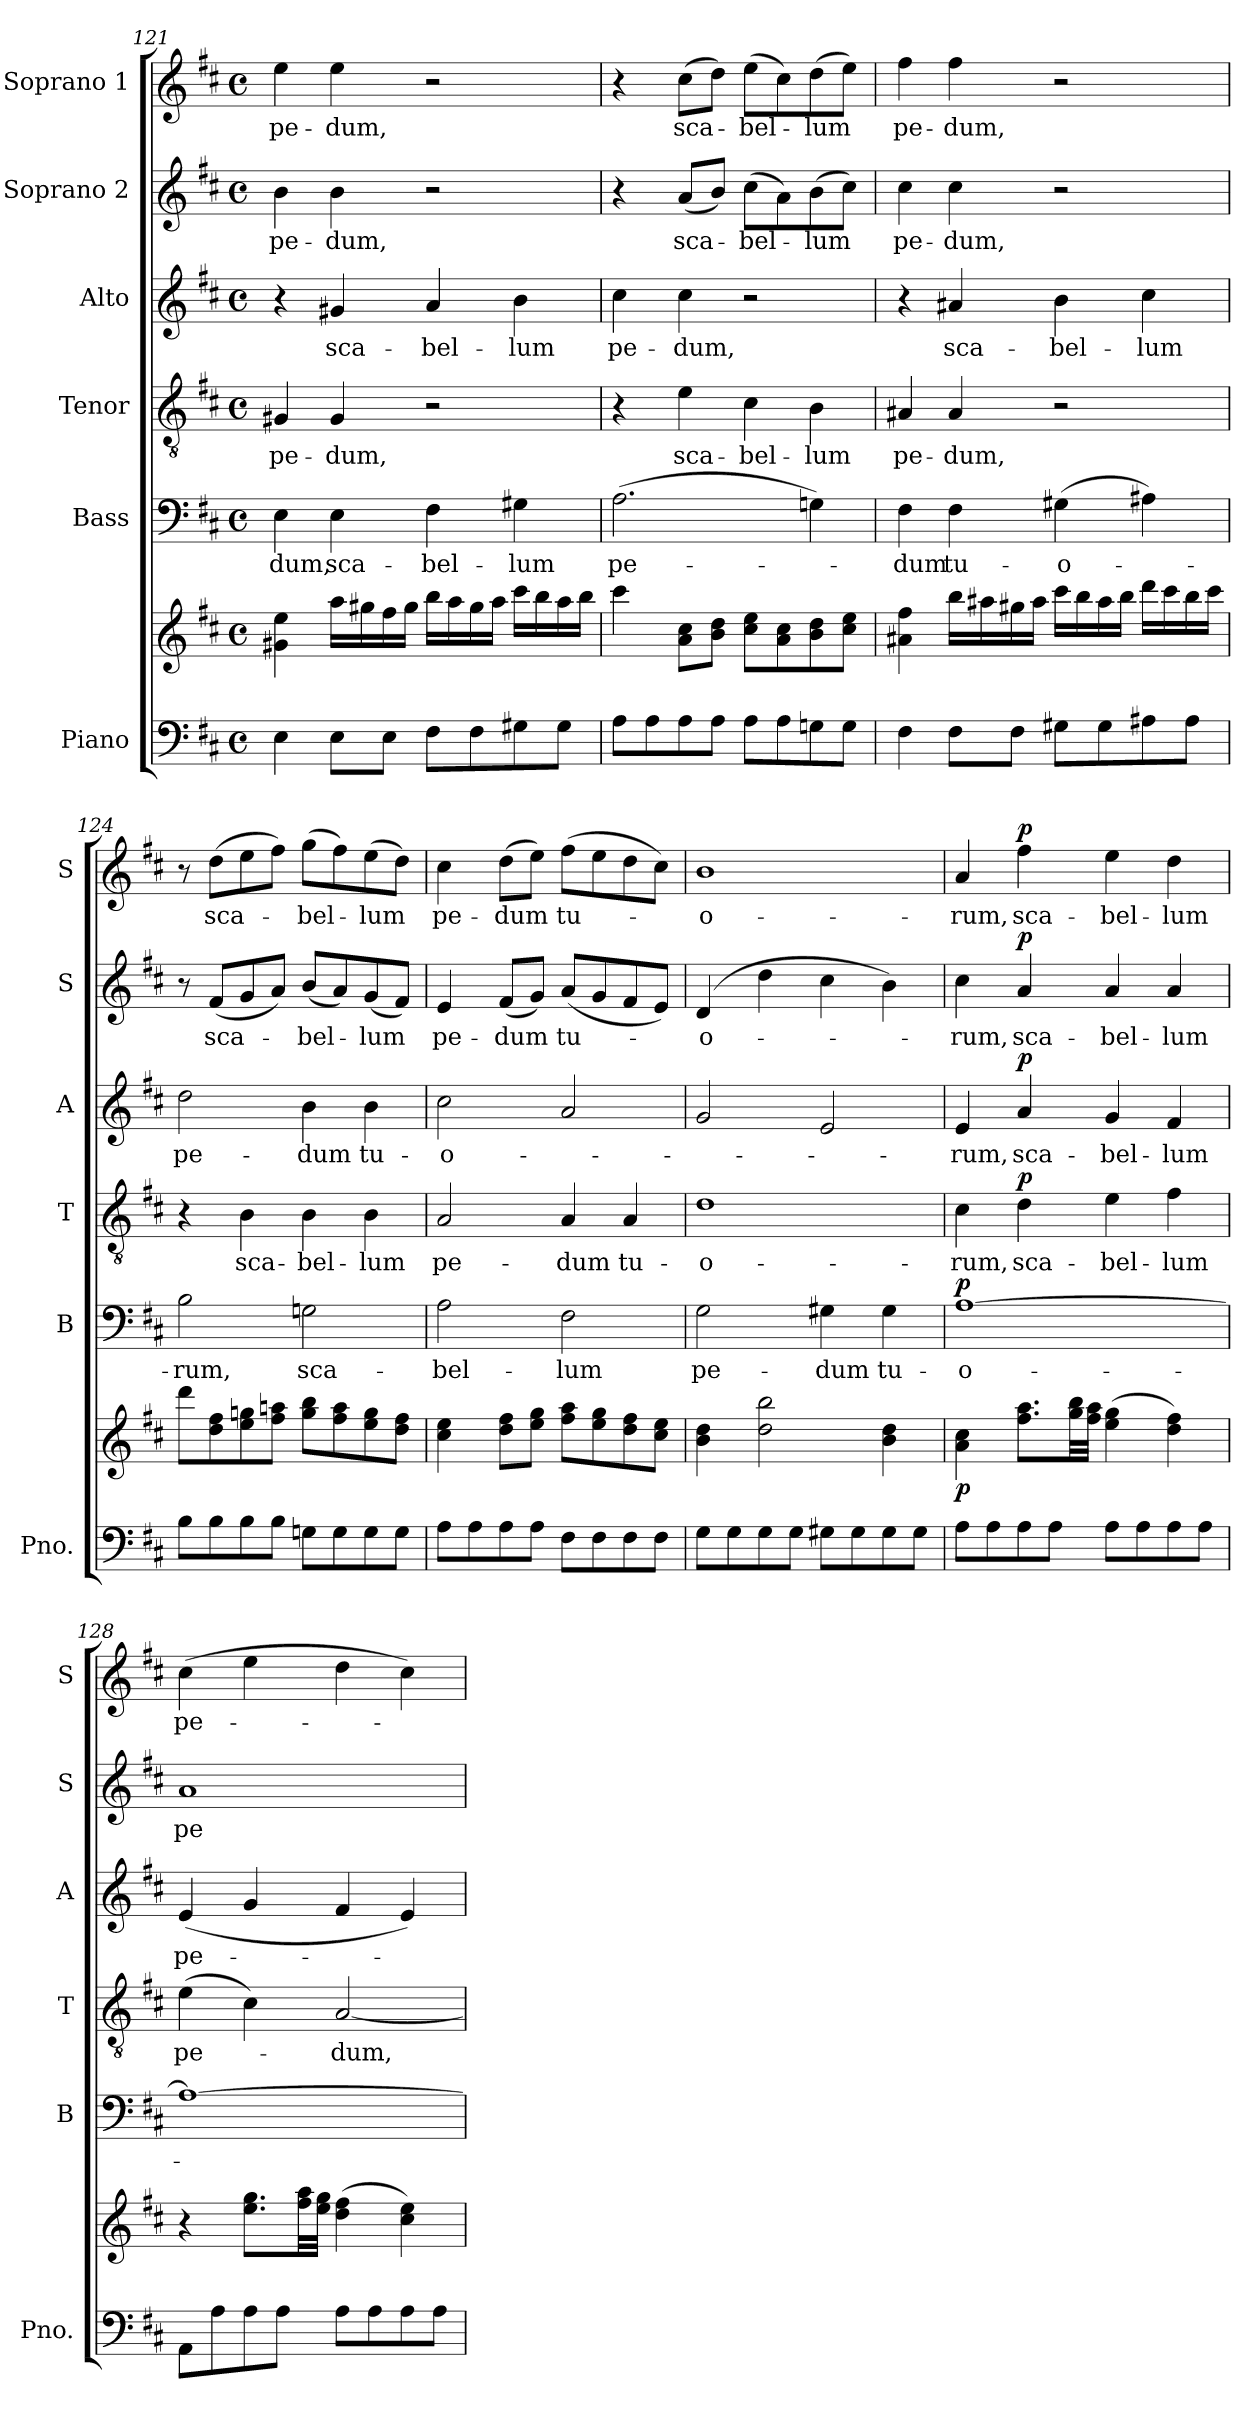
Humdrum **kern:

**kern	**kern	**dynam	**kern	**text	**dynam	**kern	**text	**dynam	**kern	**text	**dynam	**kern	**text	**dynam	**kern	**text	**dynam
*part6	*part6	*part6	*part5	*part5	*part5	*part4	*part4	*part4	*part3	*part3	*part3	*part2	*part2	*part2	*part1	*part1	*part1
*staff7	*staff6	*staff6/7	*staff5	*staff5	*staff5	*staff4	*staff4	*staff4	*staff3	*staff3	*staff3	*staff2	*staff2	*staff2	*staff1	*staff1	*staff1
*I"Piano	*	*	*I"Bass	*	*	*I"Tenor	*	*	*I"Alto	*	*	*I"Soprano 2	*	*	*I"Soprano 1	*	*
*I'Pno.	*	*	*I'B	*	*	*I'T	*	*	*I'A	*	*	*I'S	*	*	*I'S	*	*
!!LO:LB:g=z
*clefF4	*clefG2	*	*clefF4	*	*	*clefGv2	*	*	*clefG2	*	*	*clefG2	*	*	*clefG2	*	*
*k[f#c#]	*k[f#c#]	*	*k[f#c#]	*	*	*k[f#c#]	*	*	*k[f#c#]	*	*	*k[f#c#]	*	*	*k[f#c#]	*	*
*D:	*D:	*	*D:	*	*	*D:	*	*	*D:	*	*	*D:	*	*	*D:	*	*
*M4/4	*M4/4	*	*M4/4	*	*	*M4/4	*	*	*M4/4	*	*	*M4/4	*	*	*M4/4	*	*
*met(c)	*met(c)	*	*met(c)	*	*	*met(c)	*	*	*met(c)	*	*	*met(c)	*	*	*met(c)	*	*
=121	=121	=121	=121	=121	=121	=121	=121	=121	=121	=121	=121	=121	=121	=121	=121	=121	=121
!	!	!	!	!LO:LY:b	!	!	!LO:LY:b	!	!	!	!	!	!LO:LY:b	!	!	!LO:LY:b	!
4E\	4g#X\ 4ee\	.	4E\	-dum,	.	4G#X/	pe-	.	4r	.	.	4b\	pe-	.	4ee\	pe-	.
!	!	!	!	!LO:LY:b	!	!	!LO:LY:b	!	!	!LO:LY:b	!	!	!LO:LY:b	!	!	!LO:LY:b	!
8E\L	16aa\LL	.	4E\	sca-	.	4G#/	-dum,	.	4g#X/	sca-	.	4b\	-dum,	.	4ee\	-dum,	.
.	16gg#X\	.	.	.	.	.	.	.	.	.	.	.	.	.	.	.	.
8E\J	16ff#\	.	.	.	.	.	.	.	.	.	.	.	.	.	.	.	.
.	16gg#\JJ	.	.	.	.	.	.	.	.	.	.	.	.	.	.	.	.
!	!	!	!	!LO:LY:b	!	!	!	!	!	!LO:LY:b	!	!	!	!	!	!	!
8F#\L	16bb\LL	.	4F#\	-bel-	.	2r	.	.	4a/	-bel-	.	2r	.	.	2r	.	.
.	16aa\	.	.	.	.	.	.	.	.	.	.	.	.	.	.	.	.
8F#\	16gg#\	.	.	.	.	.	.	.	.	.	.	.	.	.	.	.	.
.	16aa\JJ	.	.	.	.	.	.	.	.	.	.	.	.	.	.	.	.
!	!	!	!	!LO:LY:b	!	!	!	!	!	!LO:LY:b	!	!	!	!	!	!	!
8G#X\	16ccc#\LL	.	4G#X\	-lum	.	.	.	.	4b\	-lum	.	.	.	.	.	.	.
.	16bb\	.	.	.	.	.	.	.	.	.	.	.	.	.	.	.	.
8G#\J	16aa\	.	.	.	.	.	.	.	.	.	.	.	.	.	.	.	.
.	16bb\JJ	.	.	.	.	.	.	.	.	.	.	.	.	.	.	.	.
=122	=122	=122	=122	=122	=122	=122	=122	=122	=122	=122	=122	=122	=122	=122	=122	=122	=122
!	!	!	!	!LO:LY:b	!	!	!	!	!	!LO:LY:b	!	!	!	!	!	!	!
8A\L	4ccc#\	.	(2.A\	pe-	.	4r	.	.	4cc#\	pe-	.	4r	.	.	4r	.	.
8A\	.	.	.	.	.	.	.	.	.	.	.	.	.	.	.	.	.
!	!	!	!	!	!	!	!LO:LY:b	!	!	!LO:LY:b	!	!	!LO:LY:b	!	!	!LO:LY:b	!
8A\	8a\ 8cc#\L	.	.	.	.	4e\	sca-	.	4cc#\	-dum,	.	(<8a/L	sca-	.	(8cc#i\L	sca-	.
8A\J	8b\ 8dd\J	.	.	.	.	.	.	.	.	.	.	8b/J)	.	.	8dd\J)	.	.
!	!	!	!	!	!	!	!LO:LY:b	!	!	!	!	!	!LO:LY:b	!	!	!LO:LY:b	!
8A\L	8cc#\ 8ee\L	.	.	.	.	4c#\	-bel-	.	2r	.	.	(8cc#\L	-bel-	.	(8ee\L	-bel-	.
8A\	8a\ 8cc#\	.	.	.	.	.	.	.	.	.	.	8a\)	.	.	8cc#\)	.	.
!	!	!	!	!	!	!	!LO:LY:b	!	!	!	!	!	!LO:LY:b	!	!	!LO:LY:b	!
8Gn\	8b\ 8dd\	.	4Gni\)	.	.	4B\	-lum	.	.	.	.	(8b\	-lum	.	(8dd\	-lum	.
8G\J	8cc#\ 8ee\J	.	.	.	.	.	.	.	.	.	.	8cc#\J)	.	.	8ee\J)	.	.
=123	=123	=123	=123	=123	=123	=123	=123	=123	=123	=123	=123	=123	=123	=123	=123	=123	=123
!	!	!	!	!LO:LY:b	!	!	!LO:LY:b	!	!	!	!	!	!LO:LY:b	!	!	!LO:LY:b	!
4F#\	4a#X\ 4ff#\	.	4F#\	-dum	.	4A#X/	pe-	.	4r	.	.	4cc#\	pe-	.	4ff#\	pe-	.
!	!	!	!	!LO:LY:b	!	!	!LO:LY:b	!	!	!LO:LY:b	!	!	!LO:LY:b	!	!	!LO:LY:b	!
8F#\L	16bb\LL	.	4F#\	tu-	.	4A#/	-dum,	.	4a#X/	sca-	.	4cc#\	-dum,	.	4ff#\	-dum,	.
.	16aa#X\	.	.	.	.	.	.	.	.	.	.	.	.	.	.	.	.
8F#\J	16gg#X\	.	.	.	.	.	.	.	.	.	.	.	.	.	.	.	.
.	16aa#\JJ	.	.	.	.	.	.	.	.	.	.	.	.	.	.	.	.
!	!	!	!	!LO:LY:b	!	!	!	!	!	!LO:LY:b	!	!	!	!	!	!	!
8G#X\L	16ccc#\LL	.	(4G#X\	-o-	.	2r	.	.	4b\	-bel-	.	2r	.	.	2r	.	.
.	16bb\	.	.	.	.	.	.	.	.	.	.	.	.	.	.	.	.
8G#\	16aa#\	.	.	.	.	.	.	.	.	.	.	.	.	.	.	.	.
.	16bb\JJ	.	.	.	.	.	.	.	.	.	.	.	.	.	.	.	.
!	!	!	!	!	!	!	!	!	!	!LO:LY:b	!	!	!	!	!	!	!
8A#X\	16ddd\LL	.	4A#X\)	.	.	.	.	.	4cc#\	-lum	.	.	.	.	.	.	.
.	16ccc#\	.	.	.	.	.	.	.	.	.	.	.	.	.	.	.	.
8A#\J	16bb\	.	.	.	.	.	.	.	.	.	.	.	.	.	.	.	.
.	16ccc#\JJ	.	.	.	.	.	.	.	.	.	.	.	.	.	.	.	.
!!LO:PB:g=z
=124	=124	=124	=124	=124	=124	=124	=124	=124	=124	=124	=124	=124	=124	=124	=124	=124	=124
!	!	!	!	!LO:LY:b	!	!	!	!	!	!LO:LY:b	!	!	!	!	!	!	!
8B\L	8ddd\L	.	2B\	-rum,	.	4r	.	.	2dd\	pe-	.	8r	.	.	8r	.	.
!	!	!	!	!	!	!	!	!	!	!	!	!	!LO:LY:b	!	!	!LO:LY:b	!
8B\	8dd\ 8ff#\	.	.	.	.	.	.	.	.	.	.	(<8f#/L	sca-	.	(8dd\L	sca-	.
!	!	!	!	!	!	!	!LO:LY:b	!	!	!	!	!	!	!	!	!	!
8B\	8ee\ 8ggn\	.	.	.	.	4B\	sca-	.	.	.	.	8g/	.	.	8ee\	.	.
8B\J	8ff#\ 8aan\J	.	.	.	.	.	.	.	.	.	.	8a/J)	.	.	8ff#\J)	.	.
!	!	!	!	!LO:LY:b	!	!	!LO:LY:b	!	!	!LO:LY:b	!	!	!LO:LY:b	!	!	!LO:LY:b	!
8Gn\L	8gg\ 8bb\L	.	2Gn\	sca-	.	4B\	-bel-	.	4b\	-dum	.	(<8b/L	-bel-	.	(8gg\L	-bel-	.
8G\	8ff#\ 8aa\	.	.	.	.	.	.	.	.	.	.	8a/)	.	.	8ff#\)	.	.
!	!	!	!	!	!	!	!LO:LY:b	!	!	!LO:LY:b	!	!	!LO:LY:b	!	!	!LO:LY:b	!
8G\	8ee\ 8gg\	.	.	.	.	4B\	-lum	.	4b\	tu-	.	(<8g/	-lum	.	(8ee\	-lum	.
8G\J	8dd\ 8ff#\J	.	.	.	.	.	.	.	.	.	.	8f#/J)	.	.	8dd\J)	.	.
=125	=125	=125	=125	=125	=125	=125	=125	=125	=125	=125	=125	=125	=125	=125	=125	=125	=125
!	!	!	!	!LO:LY:b	!	!	!LO:LY:b	!	!	!LO:LY:b	!	!	!LO:LY:b	!	!	!LO:LY:b	!
8A\L	4cc#\ 4ee\	.	2A\	-bel-	.	2A/	pe-	.	2cc#\	-o-	.	4e/	pe-	.	4cc#\	pe-	.
8A\	.	.	.	.	.	.	.	.	.	.	.	.	.	.	.	.	.
!	!	!	!	!	!	!	!	!	!	!	!	!	!LO:LY:b	!	!	!LO:LY:b	!
8A\	8dd\ 8ff#\L	.	.	.	.	.	.	.	.	.	.	(<8f#/L	-dum	.	(8dd\L	-dum	.
8A\J	8ee\ 8gg\J	.	.	.	.	.	.	.	.	.	.	8g/J)	.	.	8ee\J)	.	.
!	!	!	!	!LO:LY:b	!	!	!LO:LY:b	!	!	!	!	!	!LO:LY:b	!	!	!LO:LY:b	!
8F#\L	8ff#\ 8aa\L	.	2F#\	-lum	.	4A/	-dum	.	2a/	.	.	(<8a/L	tu-	.	(8ff#\L	tu-	.
8F#\	8ee\ 8gg\	.	.	.	.	.	.	.	.	.	.	8g/	.	.	8ee\	.	.
!	!	!	!	!	!	!	!LO:LY:b	!	!	!	!	!	!	!	!	!	!
8F#\	8dd\ 8ff#\	.	.	.	.	4A/	tu-	.	.	.	.	8f#/	.	.	8dd\	.	.
8F#\J	8cc#\ 8ee\J	.	.	.	.	.	.	.	.	.	.	8e/J)	.	.	8cc#\J)	.	.
=126	=126	=126	=126	=126	=126	=126	=126	=126	=126	=126	=126	=126	=126	=126	=126	=126	=126
!	!	!	!	!LO:LY:b	!	!	!LO:LY:b	!	!	!	!	!	!LO:LY:b	!	!	!LO:LY:b	!
8G\L	4b\ 4dd\	.	2G\	pe-	.	1d	-o-	.	2g/	.	.	(>4d/	-o-	.	1b	-o-	.
8G\	.	.	.	.	.	.	.	.	.	.	.	.	.	.	.	.	.
8G\	2dd\ 2bb\	.	.	.	.	.	.	.	.	.	.	4dd\	.	.	.	.	.
8G\J	.	.	.	.	.	.	.	.	.	.	.	.	.	.	.	.	.
!	!	!	!	!LO:LY:b	!	!	!	!	!	!	!	!	!	!	!	!	!
8G#X\L	.	.	4G#X\	-dum	.	.	.	.	2e/	.	.	4cc#\	.	.	.	.	.
8G#\	.	.	.	.	.	.	.	.	.	.	.	.	.	.	.	.	.
!	!	!	!	!LO:LY:b	!	!	!	!	!	!	!	!	!	!	!	!	!
8G#\	4b\ 4dd\	.	4G#\	tu-	.	.	.	.	.	.	.	4b\)	.	.	.	.	.
8G#\J	.	.	.	.	.	.	.	.	.	.	.	.	.	.	.	.	.
!!LO:LB:g=z
=127	=127	=127	=127	=127	=127	=127	=127	=127	=127	=127	=127	=127	=127	=127	=127	=127	=127
!	!	!LO:DY:b	!	!LO:LY:b	!LO:DY:a	!	!LO:LY:b	!	!	!LO:LY:b	!	!	!LO:LY:b	!	!	!LO:LY:b	!
8A\L	4a\ 4cc#\	p	[1A	-o-	p	4c#\	-rum,	.	4e/	-rum,	.	4cc#\	-rum,	.	4a/	-rum,	.
8A\	.	.	.	.	.	.	.	.	.	.	.	.	.	.	.	.	.
!	!	!	!	!	!	!	!LO:LY:b	!LO:DY:a	!	!LO:LY:b	!LO:DY:a	!	!LO:LY:b	!LO:DY:a	!	!LO:LY:b	!LO:DY:a
8A\	8.ff#\ 8.aa\L	.	.	.	.	4d\	sca-	p	4a/	sca-	p	4a/	sca-	p	4ff#\	sca-	p
8A\J	.	.	.	.	.	.	.	.	.	.	.	.	.	.	.	.	.
.	32gg\ 32bb\LL	.	.	.	.	.	.	.	.	.	.	.	.	.	.	.	.
.	32ff#\ 32aa\JJJ	.	.	.	.	.	.	.	.	.	.	.	.	.	.	.	.
!	!	!	!	!	!	!	!LO:LY:b	!	!	!LO:LY:b	!	!	!LO:LY:b	!	!	!LO:LY:b	!
8A\L	(4ee\ 4gg\	.	.	.	.	4e\	-bel-	.	4g/	-bel-	.	4a/	-bel-	.	4ee\	-bel-	.
8A\	.	.	.	.	.	.	.	.	.	.	.	.	.	.	.	.	.
!	!	!	!	!	!	!	!LO:LY:b	!	!	!LO:LY:b	!	!	!LO:LY:b	!	!	!LO:LY:b	!
8A\	4dd\ 4ff#\)	.	.	.	.	4f#\	-lum	.	4f#/	-lum	.	4a/	-lum	.	4dd\	-lum	.
8A\J	.	.	.	.	.	.	.	.	.	.	.	.	.	.	.	.	.
=128	=128	=128	=128	=128	=128	=128	=128	=128	=128	=128	=128	=128	=128	=128	=128	=128	=128
!	!	!	!	!	!	!	!LO:LY:b	!	!	!LO:LY:b	!	!	!LO:LY:b	!	!	!LO:LY:b	!
8AA\L	4r	.	1A_	.	.	(4e\	pe-	.	(<4e/	pe-	.	1a	pe-	.	(4cc#\	pe-	.
8A\	.	.	.	.	.	.	.	.	.	.	.	.	.	.	.	.	.
8A\	8.ee\ 8.gg\L	.	.	.	.	4c#\)	.	.	4g/	.	.	.	.	.	4ee\	.	.
8A\J	.	.	.	.	.	.	.	.	.	.	.	.	.	.	.	.	.
.	32ff#\ 32aa\LL	.	.	.	.	.	.	.	.	.	.	.	.	.	.	.	.
.	32ee\ 32gg\JJJ	.	.	.	.	.	.	.	.	.	.	.	.	.	.	.	.
!	!	!	!	!	!	!	!LO:LY:b	!	!	!	!	!	!	!	!	!	!
8A\L	(4dd\ 4ff#\	.	.	.	.	[2A/	-dum,	.	4f#/	.	.	.	.	.	4dd\	.	.
8A\	.	.	.	.	.	.	.	.	.	.	.	.	.	.	.	.	.
8A\	4cc#\ 4ee\)	.	.	.	.	.	.	.	4e/)	.	.	.	.	.	4cc#\)	.	.
8A\J	.	.	.	.	.	.	.	.	.	.	.	.	.	.	.	.	.
=	=	=	=	=	=	=	=	=	=	=	=	=	=	=	=	=	=
*-	*-	*-	*-	*-	*-	*-	*-	*-	*-	*-	*-	*-	*-	*-	*-	*-	*-
